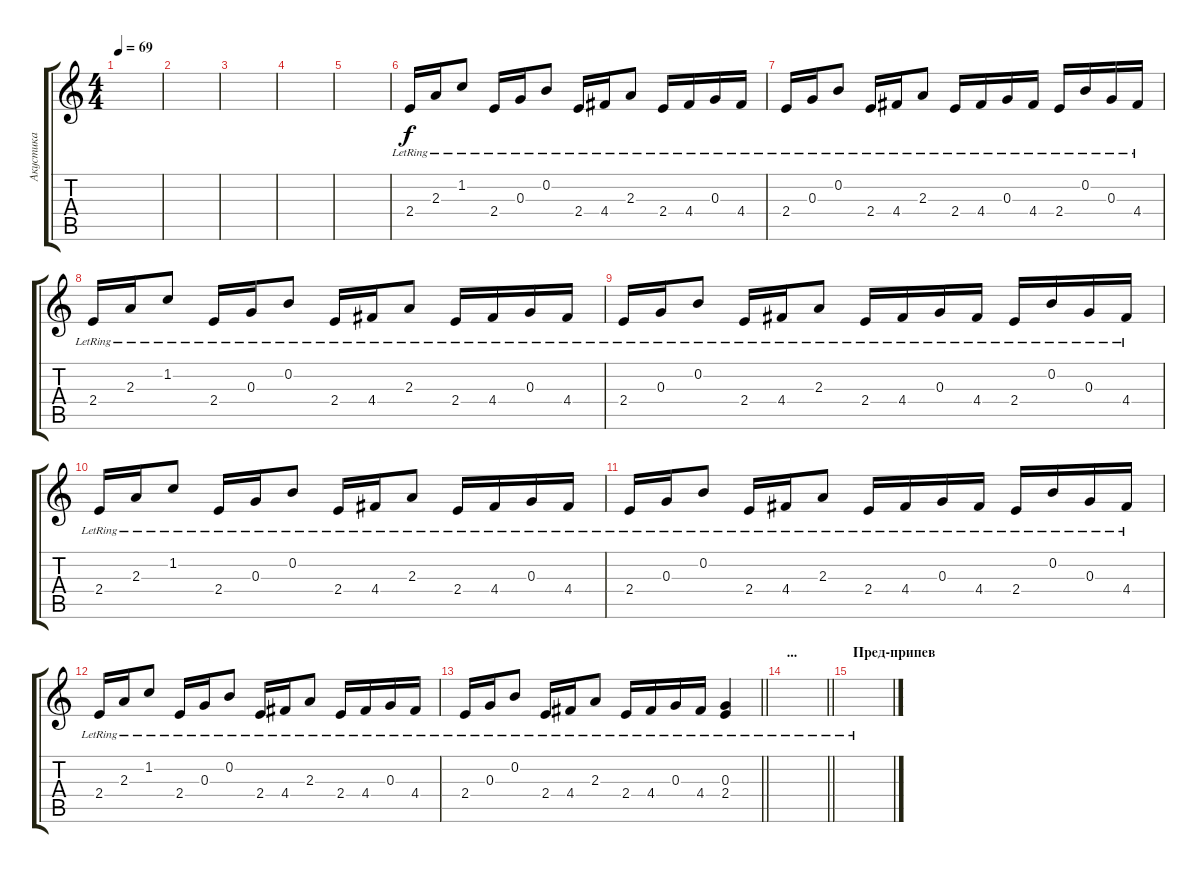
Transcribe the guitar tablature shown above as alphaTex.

\track ("Акустика" "Акустика") {instrument acousticguitarsteel}
\staff {score tabs}
\tuning (E4 B3 G3 D3 A2 E2) {hide}
\ts (4 4)
\tempo 69
\clef g2
\ks c
|
|
|
|
|
2.4{lr}.16 2.3{lr}.16 1.2{lr}.8 2.4{lr}.16 0.3{lr}.16 0.2{lr}.8 2.4{lr}.16 4.4{lr}.16 2.3{lr}.8 2.4{lr}.16 4.4{lr}.16 0.3{lr}.16 4.4{lr}.16 |
2.4{lr}.16 0.3{lr}.16 0.2{lr}.8 2.4{lr}.16 4.4{lr}.16 2.3{lr}.8 2.4{lr}.16 4.4{lr}.16 0.3{lr}.16 4.4{lr}.16 2.4{lr}.16 0.2{lr}.16 0.3{lr}.16 4.4{lr}.16 |
2.4{lr}.16 2.3{lr}.16 1.2{lr}.8 2.4{lr}.16 0.3{lr}.16 0.2{lr}.8 2.4{lr}.16 4.4{lr}.16 2.3{lr}.8 2.4{lr}.16 4.4{lr}.16 0.3{lr}.16 4.4{lr}.16 |
2.4{lr}.16 0.3{lr}.16 0.2{lr}.8 2.4{lr}.16 4.4{lr}.16 2.3{lr}.8 2.4{lr}.16 4.4{lr}.16 0.3{lr}.16 4.4{lr}.16 2.4{lr}.16 0.2{lr}.16 0.3{lr}.16 4.4{lr}.16 |
2.4{lr}.16 2.3{lr}.16 1.2{lr}.8 2.4{lr}.16 0.3{lr}.16 0.2{lr}.8 2.4{lr}.16 4.4{lr}.16 2.3{lr}.8 2.4{lr}.16 4.4{lr}.16 0.3{lr}.16 4.4{lr}.16 |
2.4{lr}.16 0.3{lr}.16 0.2{lr}.8 2.4{lr}.16 4.4{lr}.16 2.3{lr}.8 2.4{lr}.16 4.4{lr}.16 0.3{lr}.16 4.4{lr}.16 2.4{lr}.16 0.2{lr}.16 0.3{lr}.16 4.4{lr}.16 |
2.4{lr}.16 2.3{lr}.16 1.2{lr}.8 2.4{lr}.16 0.3{lr}.16 0.2{lr}.8 2.4{lr}.16 4.4{lr}.16 2.3{lr}.8 2.4{lr}.16 4.4{lr}.16 0.3{lr}.16 4.4{lr}.16 |
\barLineRight lightlight
2.4{lr}.16 0.3{lr}.16 0.2{lr}.8 2.4{lr}.16 4.4{lr}.16 2.3{lr}.8 2.4{lr}.16 4.4{lr}.16 0.3{lr}.16 4.4{lr}.16 (0.3{lr} 2.4{lr}).4 |
\section ("" "...")
\barLineRight lightlight
|
\section ("" "Пред-припев")
